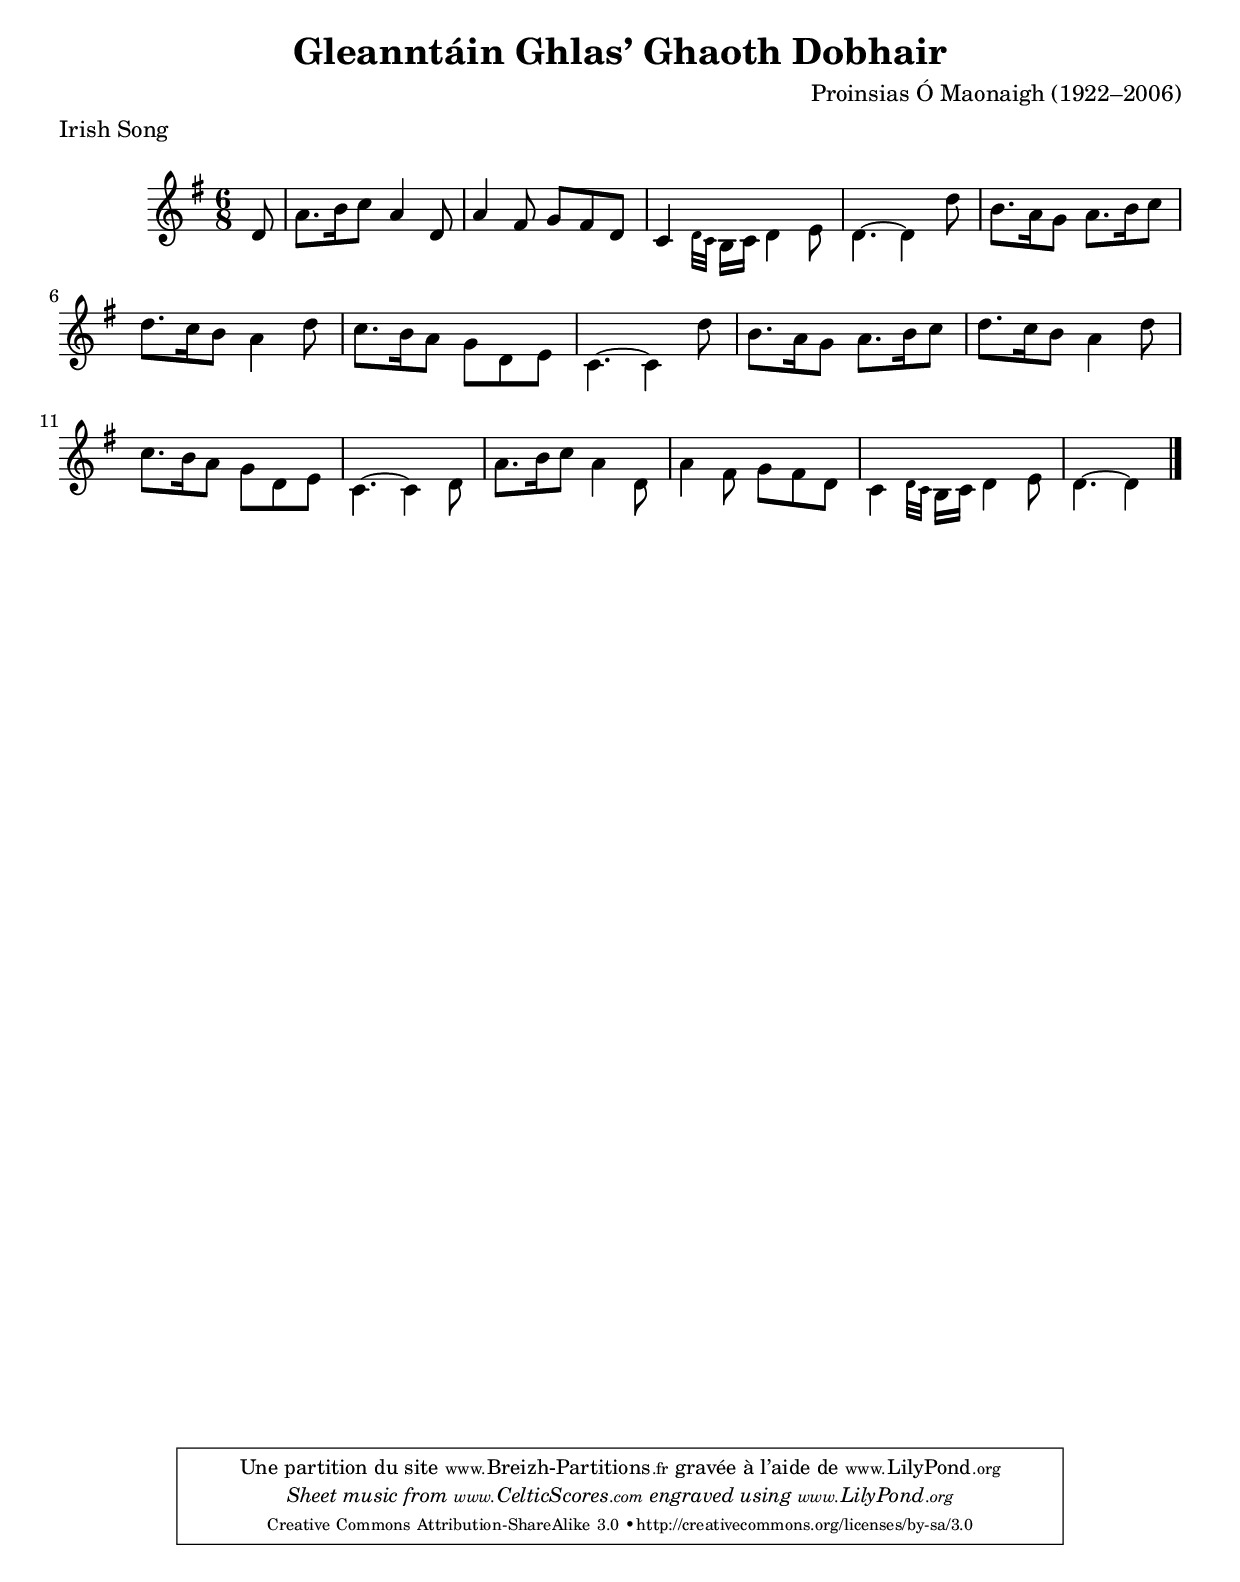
%%%%%%%%%%%%%%%%%%%%%%%%%%%%%%%%%%%%%%%%%%%%%%%%%%%%%%%%%%%%
% Typeset by Breizh Partitions (2013)
% http://www.breizh-partitions.fr
% http://www.celtic-scores.com
%%%%%%%%%%%%%%%%%%%%%%%%%%%%%%%%%%%%%%%%%%%%%%%%%%%%%%%%%%%%

\version "2.14.2"

\paper {
  top-margin = 2 \cm
  bottom-margin = 2 \cm
}

\header {
  title = "Gleanntáin Ghlas’ Ghaoth Dobhair"
  meter = "Irish Song"
  date = "20th Century"
%   instrument = "Fiddle"
  composer = "Proinsias Ó Maonaigh (1922–2006)"
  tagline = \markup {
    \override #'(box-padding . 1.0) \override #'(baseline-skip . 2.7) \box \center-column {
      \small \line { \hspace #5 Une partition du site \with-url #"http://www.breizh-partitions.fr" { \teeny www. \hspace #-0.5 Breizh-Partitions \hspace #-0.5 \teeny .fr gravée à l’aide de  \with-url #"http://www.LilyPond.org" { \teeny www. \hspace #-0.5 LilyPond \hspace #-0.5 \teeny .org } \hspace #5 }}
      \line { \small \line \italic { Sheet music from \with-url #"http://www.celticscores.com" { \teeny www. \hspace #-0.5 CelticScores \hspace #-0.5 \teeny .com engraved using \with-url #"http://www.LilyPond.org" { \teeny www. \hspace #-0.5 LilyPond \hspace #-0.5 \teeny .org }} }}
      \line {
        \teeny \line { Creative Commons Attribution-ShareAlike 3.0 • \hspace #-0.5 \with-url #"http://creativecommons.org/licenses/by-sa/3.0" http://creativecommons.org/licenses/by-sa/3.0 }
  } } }
}

main = {
  \clef "G"
  \key g \major
  \time 6/8
  
  \partial 8 d8
  |
  a8. b16 c'8 a4 d8
  |
  a4 fis8 g fis d
  |
  c4 \grace{\stemDown d32 [c]} b,16 c d4 e8
  |
  d4. ~ d4 d'8 
  |
  
  b8. a16 g8 a8. b16 c'8
  |
  d'8. c'16 b8 a4 d'8
  |
  c'8. b16 a8 g d e
  |
  c4. ~ c4 d'8
  |
  
  b8. a16 g8 a8. b16 c'8
  |
  d'8. c'16 b8 a4 d'8
  |
  c'8. b16 a8 g d e
  |
  c4. ~ c4 d8
  |
  
  a8. b16 c'8 a4 d8
  |
  a4 fis8 g fis d
  |
  c4 \grace{\stemDown d32 [c]} b,16 c d4 e8
  d4. ~ d4
  
  \bar "|."
}


\score  {
  \new Staff  <<
    \tempo 4. = 60
    \once \override Score.MetronomeMark #'transparent = ##t
    \set Staff.midiInstrument = "violin"
    \transpose a a'{
    \main
    }
  >>
  
  \layout  { }
  \midi  { }
}
